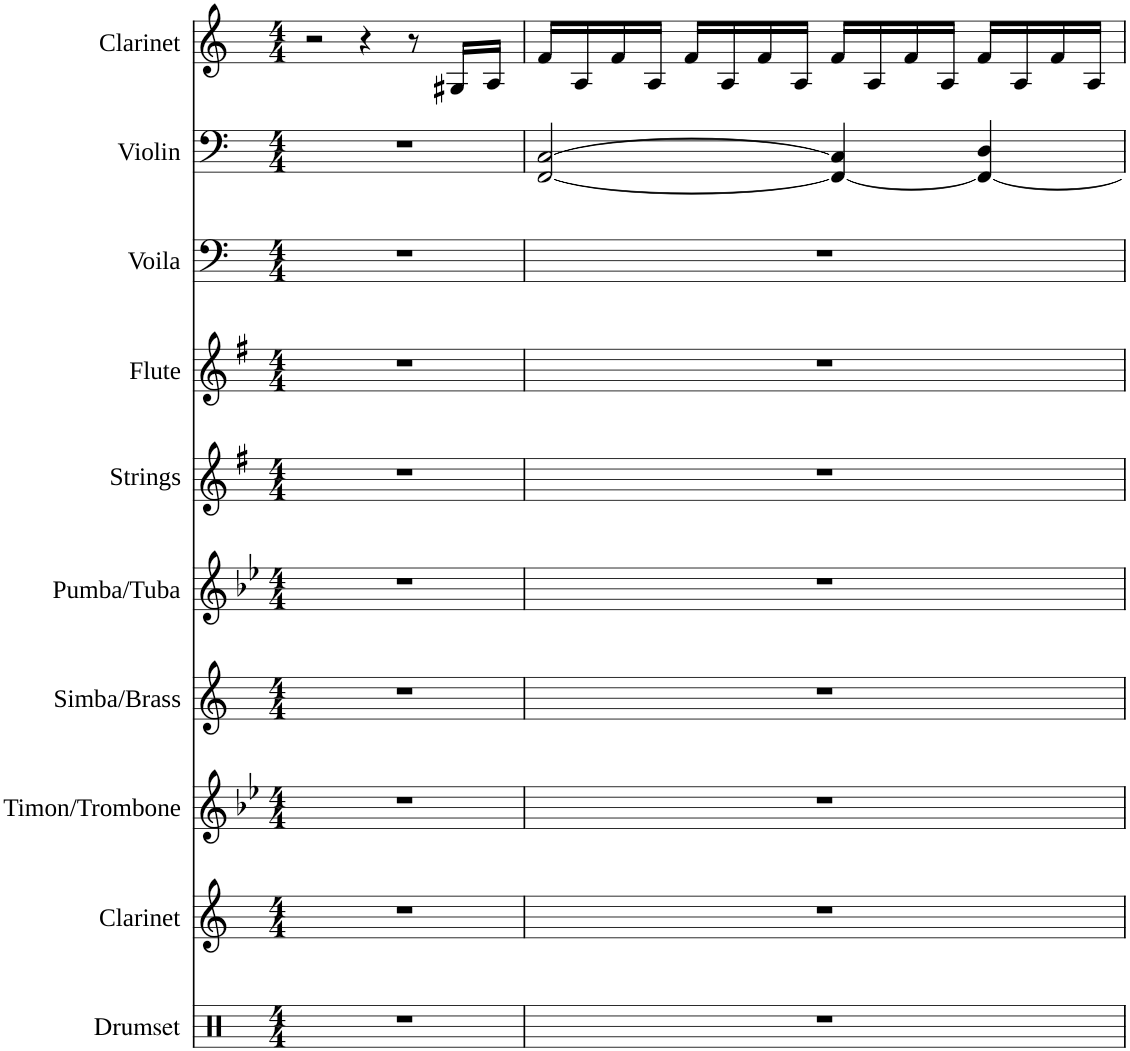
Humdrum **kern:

**kern	**kern	**kern	**kern	**kern	**kern	**kern	**kern	**kern	**kern
*part10	*part9	*part8	*part7	*part6	*part5	*part4	*part3	*part2	*part1
*staff10	*staff9	*staff8	*staff7	*staff6	*staff5	*staff4	*staff3	*staff2	*staff1
*I"Drumset	*I"Clarinet	*I"Timon/Trombone	*I"Simba/Brass	*I"Pumba/Tuba	*I"Strings	*I"Flute	*I"Voila	*I"Violin	*I"Clarinet
*I'D. Set	*I'Cl	*I'Trb	*I'Brs	*I'Tba	*I'Str	*I'Fl	*I'Vla	*I'Vln	*I'Cl
*clefX	*clefG2	*clefG2	*clefG2	*clefG2	*clefG2	*clefG2	*clefF4	*clefF4	*clefG2
*	*Trd1c2	*	*	*	*	*	*	*	*Trd1c2
*k[]	*k[]	*k[b-e-]	*k[]	*k[b-e-]	*k[f#]	*k[f#]	*k[]	*k[]	*k[]
*M4/4	*M4/4	*M4/4	*M4/4	*M4/4	*M4/4	*M4/4	*M4/4	*M4/4	*M4/4
=1	=1	=1	=1	=1	=1	=1	=1	=1	=1
1r	1r	1r	1r	1r	1r	1r	1r	1r	2r
.	.	.	.	.	.	.	.	.	4r
.	.	.	.	.	.	.	.	.	8r
.	.	.	.	.	.	.	.	.	16G#X/LL
.	.	.	.	.	.	.	.	.	16A/JJ
=2	=2	=2	=2	=2	=2	=2	=2	=2	=2
1r	1r	1r	1r	1r	1r	1r	1r	[2FF/ [2C/	16f/LL
.	.	.	.	.	.	.	.	.	16A/
.	.	.	.	.	.	.	.	.	16f/
.	.	.	.	.	.	.	.	.	16A/JJ
.	.	.	.	.	.	.	.	.	16f/LL
.	.	.	.	.	.	.	.	.	16A/
.	.	.	.	.	.	.	.	.	16f/
.	.	.	.	.	.	.	.	.	16A/JJ
.	.	.	.	.	.	.	.	4FF/_ 4C/]	16f/LL
.	.	.	.	.	.	.	.	.	16A/
.	.	.	.	.	.	.	.	.	16f/
.	.	.	.	.	.	.	.	.	16A/JJ
.	.	.	.	.	.	.	.	4FF/_ 4D/	16f/LL
.	.	.	.	.	.	.	.	.	16A/
.	.	.	.	.	.	.	.	.	16f/
.	.	.	.	.	.	.	.	.	16A/JJ
=	=	=	=	=	=	=	=	=	=
*-	*-	*-	*-	*-	*-	*-	*-	*-	*-
